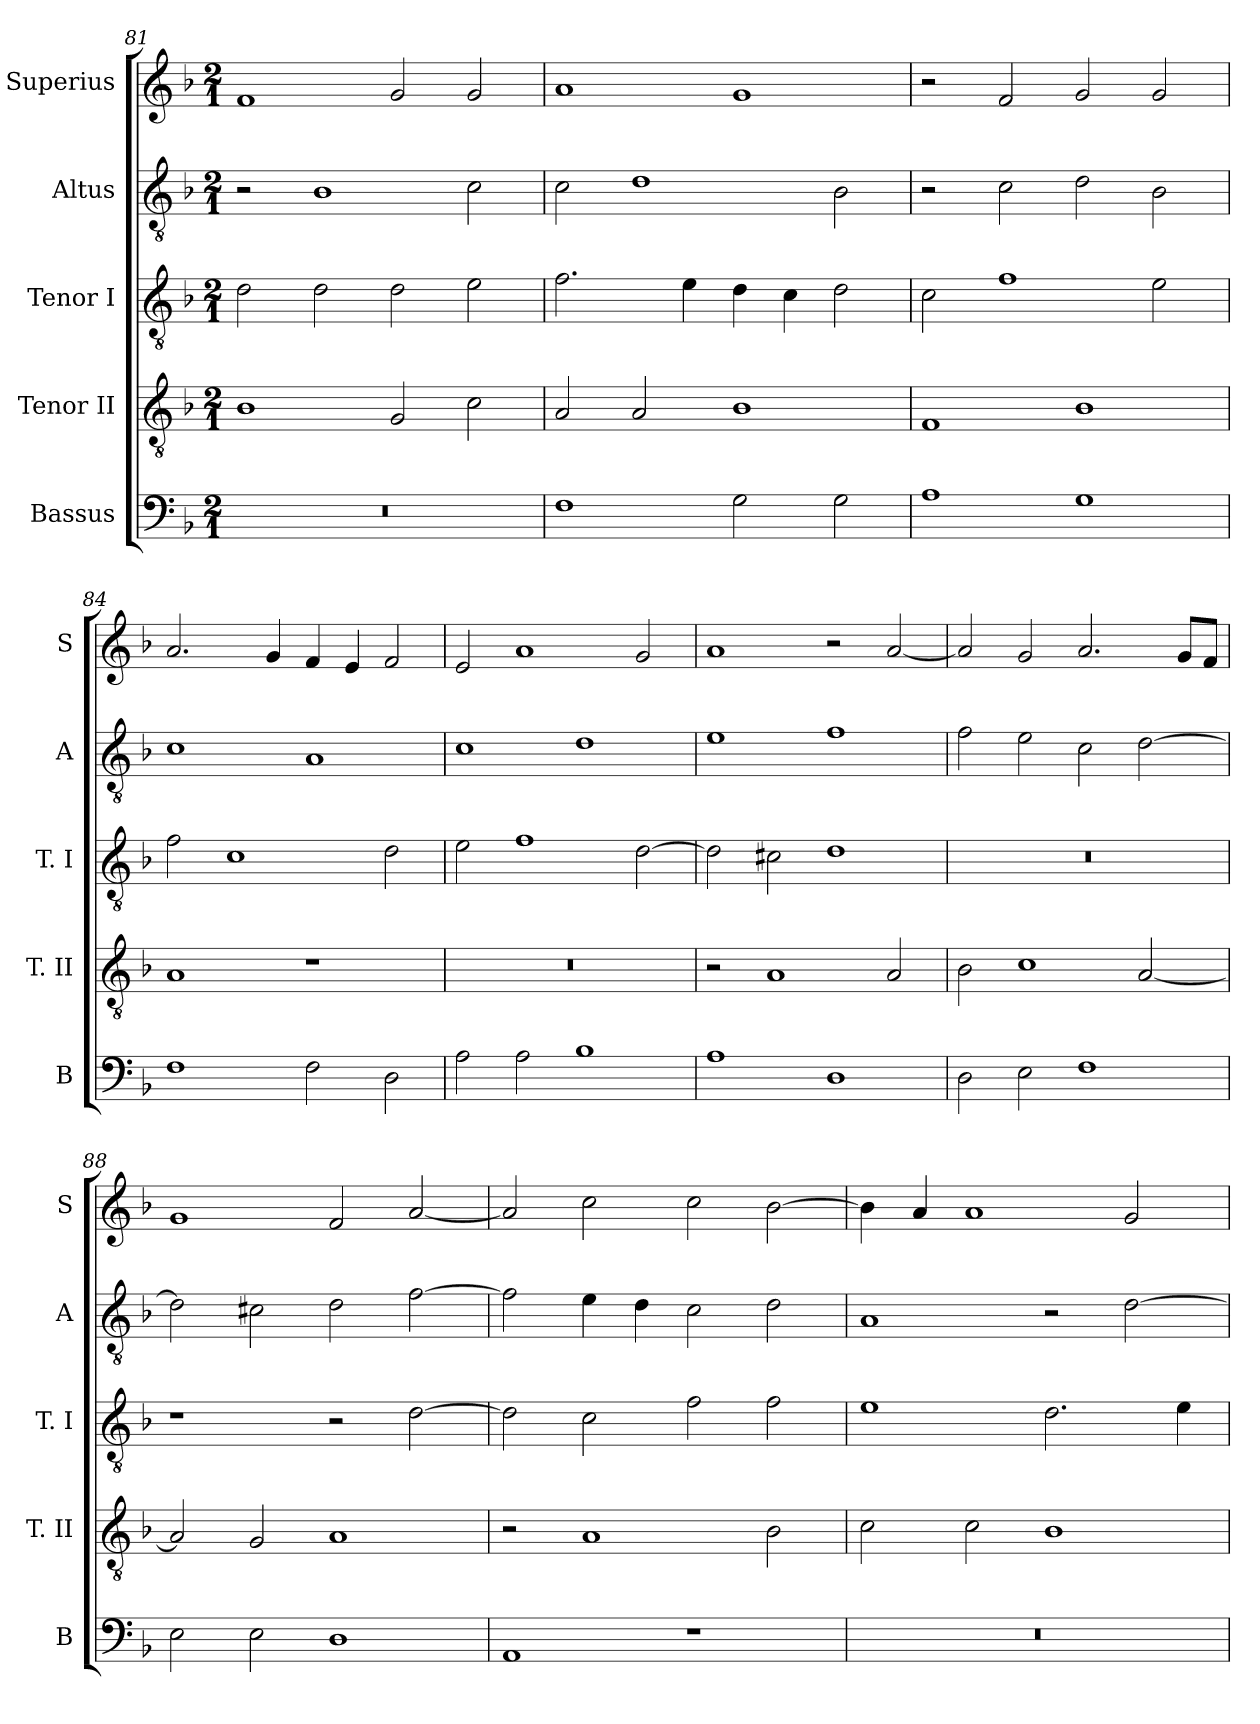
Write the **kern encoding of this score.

**kern	**kern	**kern	**kern	**kern
*part5	*part4	*part3	*part2	*part1
*staff5	*staff4	*staff3	*staff2	*staff1
*I"Bassus	*I"Tenor II	*I"Tenor I	*I"Altus	*I"Superius
*I'B	*I'T. II	*I'T. I	*I'A	*I'S
*clefF4	*clefGv2	*clefGv2	*clefGv2	*clefG2
*k[b-]	*k[b-]	*k[b-]	*k[b-]	*k[b-]
*F:	*F:	*F:	*F:	*F:
*M2/1	*M2/1	*M2/1	*M2/1	*M2/1
=81	=81	=81	=81	=81
0r	1B-	2d	2r	1f
.	.	2d	1B-	.
.	2G	2d	.	2g
.	2c	2e	2c	2g
=82	=82	=82	=82	=82
1F	2A	2.f	2c	1a
.	2A	.	1d	.
.	.	4e	.	.
2G	1B-	4d	.	1g
.	.	4c	.	.
2G	.	2d	2B-	.
=83	=83	=83	=83	=83
1A	1F	2c	2r	2r
.	.	1f	2c	2f
1G	1B-	.	2d	2g
.	.	2e	2B-	2g
=84	=84	=84	=84	=84
1F	1A	2f	1c	2.a
.	.	1c	.	.
.	.	.	.	4g
2F	1r	.	1A	4f
.	.	.	.	4e
2D	.	2d	.	2f
=85	=85	=85	=85	=85
2A	0r	2e	1c	2e
2A	.	1f	.	1a
1B-	.	.	1d	.
.	.	[2d	.	2g
=86	=86	=86	=86	=86
1A	2r	2d]	1e	1a
.	1A	2c#X	.	.
1D	.	1d	1f	2r
.	2A	.	.	[2a
=87	=87	=87	=87	=87
2D	2B-	0r	2f	2a]
2E	1c	.	2e	2g
1F	.	.	2c	2.a
.	[2A	.	[2d	.
.	.	.	.	8gL
.	.	.	.	8fJ
=88	=88	=88	=88	=88
2E	2A]	1r	2d]	1g
2E	2G	.	2c#X	.
1D	1A	2r	2d	2f
.	.	[2d	[2f	[2a
=89	=89	=89	=89	=89
1AA	2r	2d]	2f]	2a]
.	1A	2c	4e	2cc
.	.	.	4d	.
1r	.	2f	2c	2cc
.	2B-	2f	2d	[2b-
=90	=90	=90	=90	=90
0r	2c	1e	1A	4b-]
.	.	.	.	4a
.	2c	.	.	1a
.	1B-	2.d	2r	.
.	.	.	[2d	2g
.	.	4e	.	.
=	=	=	=	=
*-	*-	*-	*-	*-
